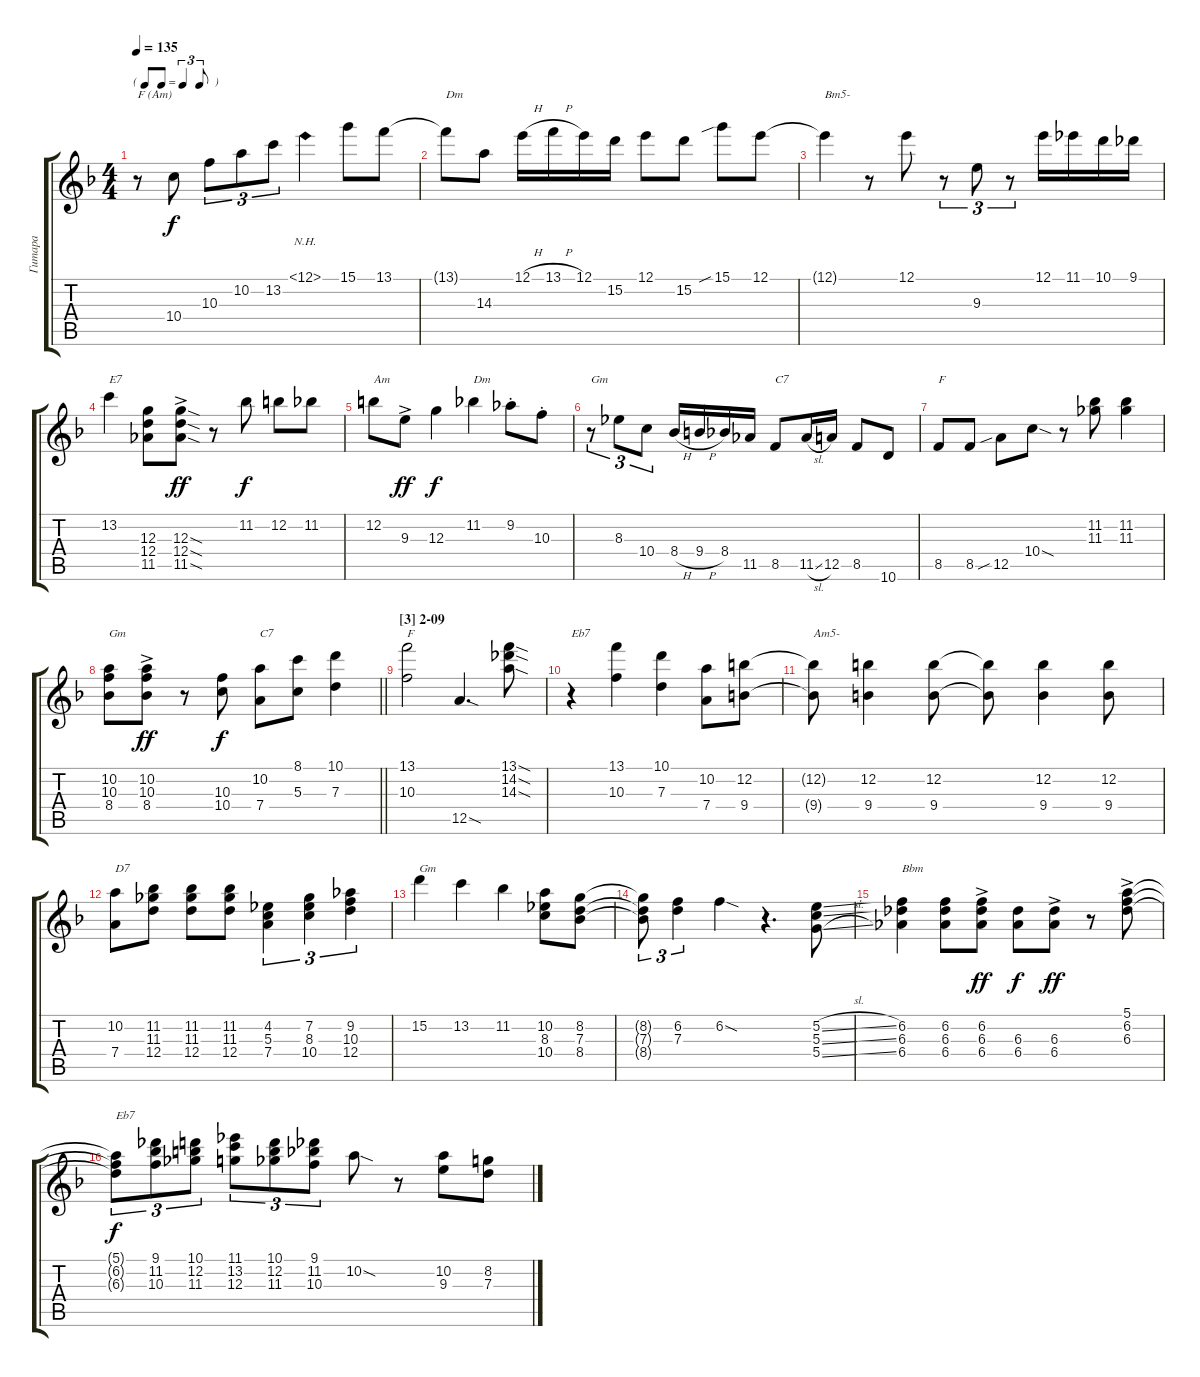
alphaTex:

\track ("Гитара" "Гитара") {instrument electricguitarjazz}
\staff {score tabs}
\tuning (E4 B3 G3 D3 A2 E2) {hide}
\ts (4 4)
\tf triplet8th
\tempo 135
\clef g2
\ks f
r.8{txt "F (Am)" dy ff} 10.4.8{dy f} 10.3.8{tu (3 2)} 10.2.8{tu (3 2)} 13.2.8{tu (3 2)} 12.1{nh}.4 15.1.8 13.1.8 |
13.1{t}.8{txt "Dm"} 14.3.8 12.1{h}.16 13.1{h}.16 12.1.16 15.2.16 12.1.8 15.2.8 15.1{sib}.8 12.1.8 |
12.1{t}.4{txt "Bm5-"} r.8 12.1.8 r.8{tu (3 2)} 9.3.8{tu (3 2)} r.8{tu (3 2)} 12.1.16 11.1.16 10.1.16 9.1.16 |
13.2.4{txt "E7"} (12.3 12.4 11.5).8 (12.3{sod} 12.4{sod ac} 11.5{sod ac}).8{dy ff} r.8 11.2.8{dy f} 12.2.8 11.2.8 |
12.2.8{txt "Am"} 9.3{ac}.8{dy ff} 12.3.4{dy f} 11.2.4{txt "Dm"} 9.2{st}.8 10.3{st}.8 |
r.8{tu (3 2) txt "Gm"} 8.3.8{tu (3 2)} 10.4.8{tu (3 2)} 8.4{h}.16 9.4{h}.16 8.4.16 11.5.16 8.5.8{txt "C7"} 11.5{sl}.16 12.5.16 8.5.8 10.6.8 |
8.5.8{txt "F"} 8.5.8 12.5{sib}.8 10.4{sod}.8 r.8 (11.2 11.3).8 (11.2 11.3).4 |
\barLineRight lightlight
(10.2 10.3 8.4).8{txt "Gm"} (10.2{ac} 10.3{ac} 8.4{ac}).8{dy ff} r.8 (10.3 10.4).8{dy f} (10.2 7.4).8{txt "C7"} (8.1 5.3).8 (10.1 7.3).4 |
\section ("" "[3] 2-09")
(13.1 10.3).2{txt "F"} 12.5{sod}.4{d} (13.1{sod} 14.2{sod} 14.3{sod}).8 |
r.4{txt "Eb7"} (13.1 10.3).4 (10.1 7.3).4 (10.2 7.4).8 (12.2 9.4).8 |
(12.2{t} 9.4{t}).8{txt "Am5-"} (12.2 9.4).4 (12.2 9.4).8 (12.2{t} 9.4{t}).8 (12.2 9.4).4 (12.2 9.4).8 |
(10.2 7.4).8{txt "D7"} (11.2 11.3 12.4).8 (11.2 11.3 12.4).8 (11.2 11.3 12.4).8 (4.2 5.3 7.4).4{tu (3 2)} (7.2 8.3 10.4).4{tu (3 2)} (9.2 10.3 12.4).4{tu (3 2)} |
15.2.4{txt "Gm"} 13.2.4 11.2.4 (10.2 8.3 10.4).8 (8.2 7.3 8.4).8 |
(8.2{t} 7.3{t} 8.4{t}).8{tu (3 2)} (6.2 7.3).4{tu (3 2)} 6.2{sod}.4 r.4{d} (5.2{sl} 5.3{sl} 5.4{sl}).8 |
(6.2 6.3 6.4).4{txt "Bbm"} (6.2 6.3 6.4).8 (6.2{ac} 6.3{ac} 6.4{ac}).8{dy ff} (6.3 6.4).8{dy f} (6.3{ac} 6.4{ac}).8{dy ff} r.8 (5.1{ac} 6.2{ac} 6.3{ac}).8 |
(5.1{t} 6.2{t} 6.3{t}).8{tu (3 2) txt "Eb7" dy f} (9.1 11.2 10.3).8{tu (3 2)} (10.1 12.2 11.3).8{tu (3 2)} (11.1 13.2 12.3).8{tu (3 2)} (10.1 12.2 11.3).8{tu (3 2)} (9.1 11.2 10.3).8{tu (3 2)} 10.2{sod}.8 r.8 (10.2 9.3).8 (8.2 7.3).8
